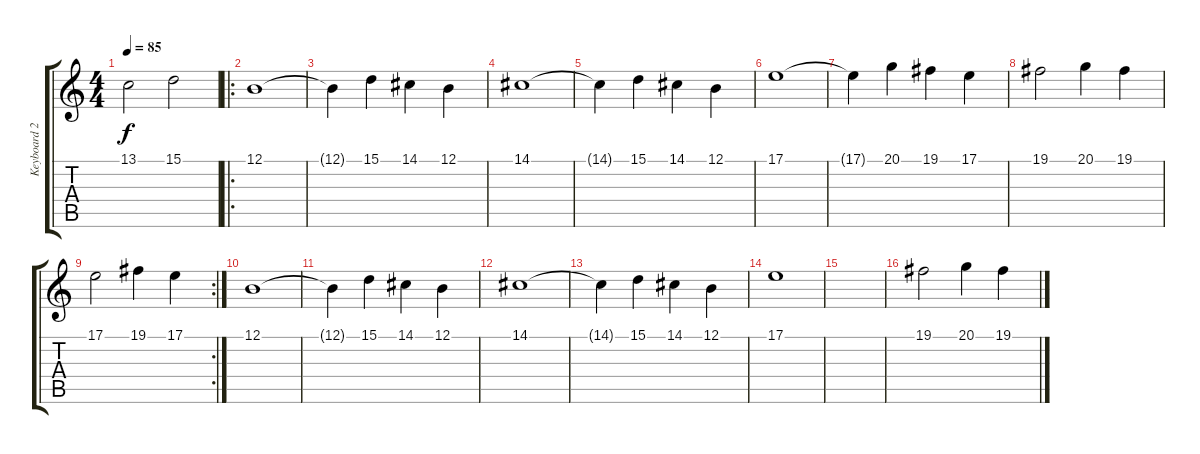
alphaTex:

\track ("Keyboard 2" "Keyboard 2") {instrument pad4choir}
\staff {score tabs}
\tuning (B3 Gb3 D3 A2 E2 B1) {hide}
\ts (4 4)
\tempo 85
\clef g2
\ks c
13.1.2{dy f} 15.1.2 |
\ro
12.1.1{volume 10} |
12.1{t}.4 15.1.4 14.1.4 12.1.4 |
14.1.1 |
14.1{t}.4 15.1.4 14.1.4 12.1.4 |
17.1.1 |
17.1{t}.4 20.1.4 19.1.4 17.1.4 |
19.1.2 20.1.4 19.1.4 |
\rc 2
17.1.2 19.1.4 17.1.4 |
12.1.1{volume 10} |
12.1{t}.4 15.1.4 14.1.4 12.1.4 |
14.1.1 |
14.1{t}.4 15.1.4 14.1.4 12.1.4 |
17.1.1 |
|
19.1.2 20.1.4 19.1.4
